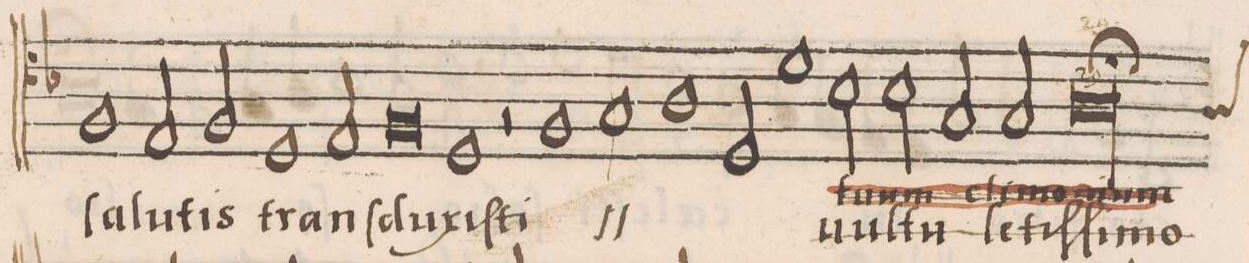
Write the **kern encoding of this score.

**kern	**text	**text
*I"ALTVS	*	*
*clefC4	*	*
*k[b-]	*	*
*met(C)	*	*
*M2/1	*	*
1F	ſa-	.
2E/	-lu-	.
=109-	=109-	=109-
2F/	-tis	.
1D	tranſ-	.
2E/	-du-	.
=110-	=110-	=110-
0F	-xi-	.
=111-	=111-	=111-
1D	-ſti	.
2r	.	.
*	*ij	*
1F/	tranſ-	.
=112-	=112-	=112-
1G	-du-	.
1A\	-xi-	.
=113-	=113-	=113-
2D/	-ſti	.
*	*Xij	*
1d	uul-	.
=114-	=114-	=114-
*	*^	*
2B-\	-tu	[[tu-	.
2B-\	le-	-um	.
2G/	-tiſ-	cli-	.
2G/	-ſi-	-mo-	.
=115-	=115-	=115-	=115-
*custos:A	*	*	*
0A;l	-mo	-nium]]	.
*	*v	*v	*
=116-	=116-	=116-
*-	*-	*-
